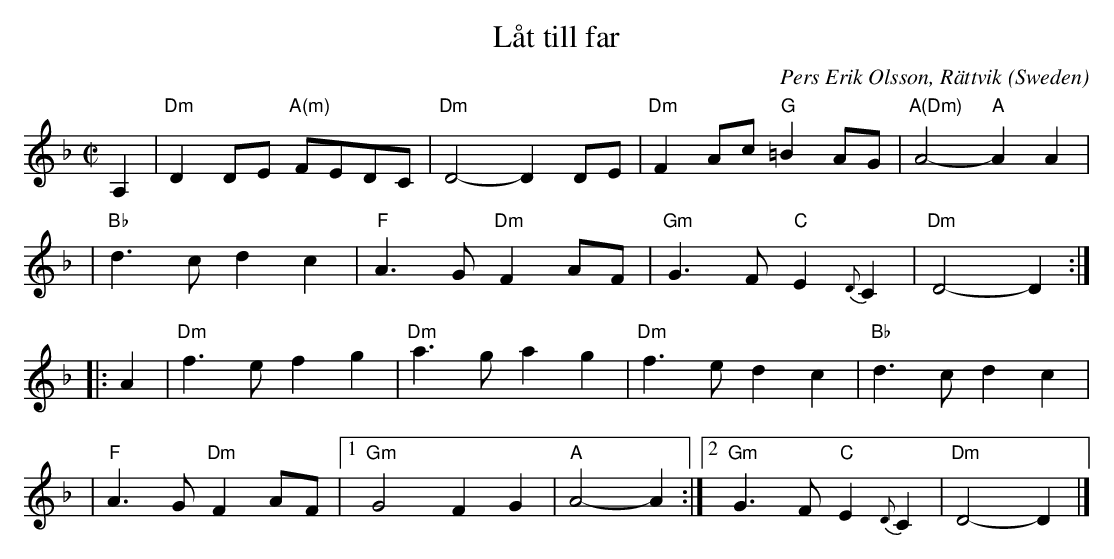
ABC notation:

X:1
T: L\aat till far
C: Pers Erik Olsson, R\"attvik
O: Sweden
M: C|
L: 1/8
K: Dm
 A,2 \
| "Dm"D2DE "A(m)"FEDC | "Dm"D4- D2DE | "Dm"F2Ac "G"=B2AG | "A(Dm)"A4- "A"A2A2 |
| "Bb"d3c d2c2 | "F"A3G "Dm"F2AF | "Gm"G3F "C"E2{D}C2 | "Dm"D4- D2 :|
|: A2 \
| "Dm"f3e f2g2 | "Dm"a3g a2g2 | "Dm"f3e d2c2 | "Bb"d3c d2c2 |
| "F"A3G "Dm"F2AF |1 "Gm"G4 F2G2 | "A"A4- A2 :|2 "Gm"G3F "C"E2{D}C2 | "Dm"D4- D2 |]
